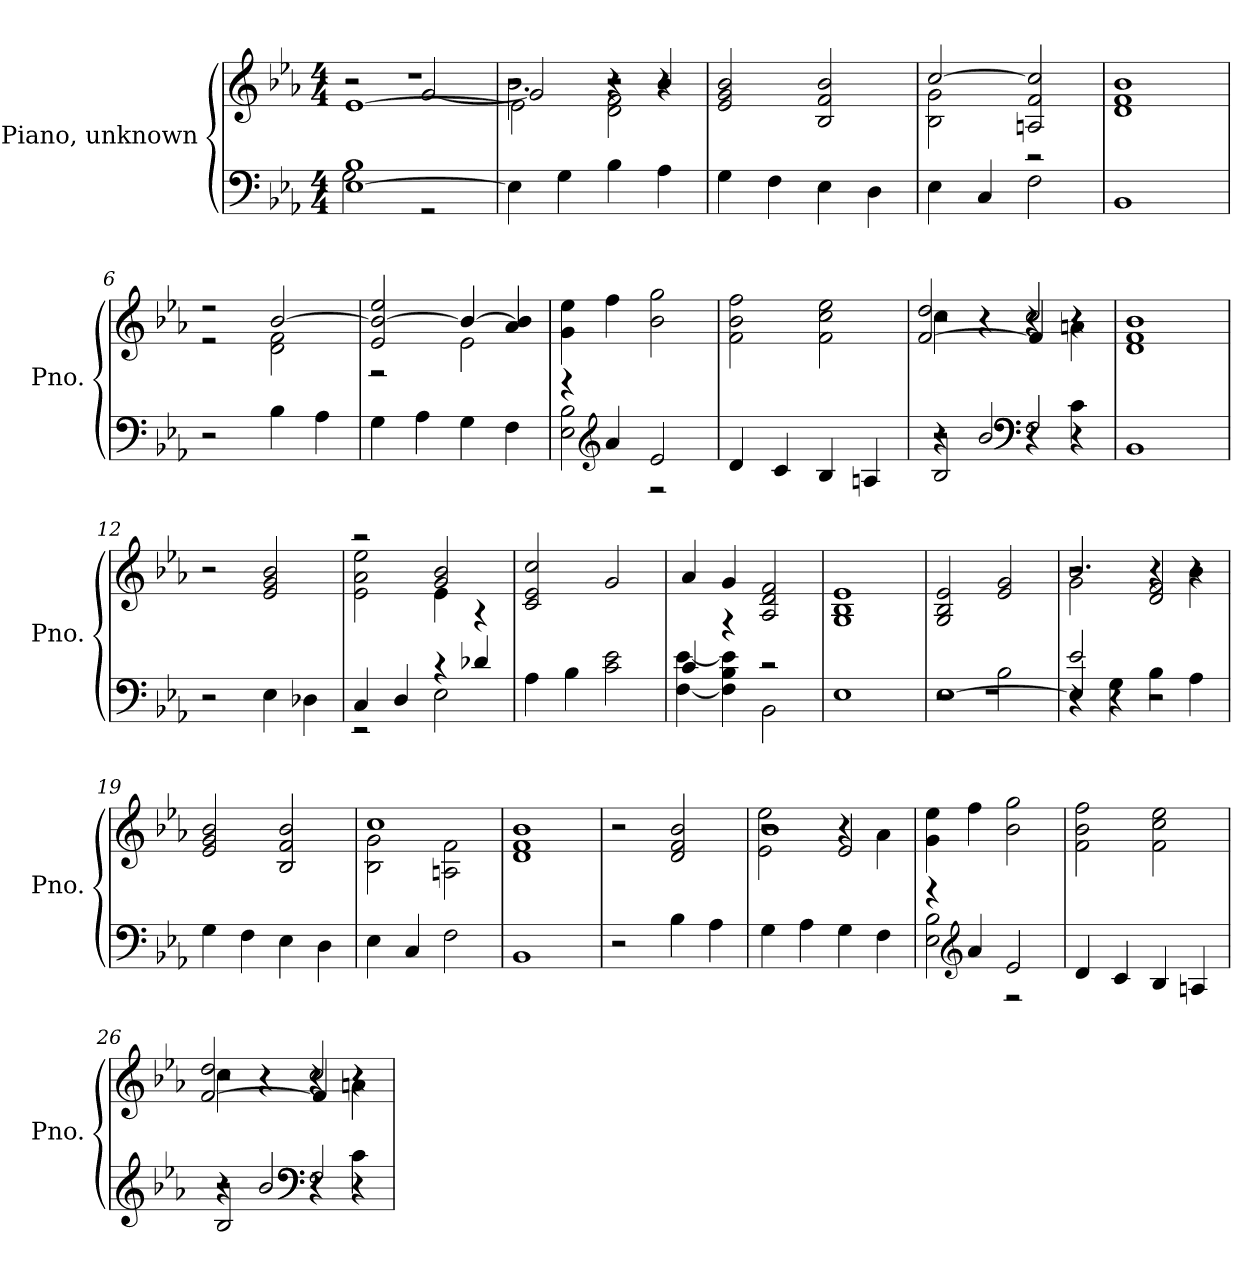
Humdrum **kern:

**kern	**kern
*part1	*part1
*staff2	*staff1
*I"Piano, unknown	*
*I'Pno.	*
*clefF4	*clefG2
*k[b-e-a-]	*k[b-e-a-]
*M4/4	*M4/4
*MM120	*MM120
=1	=1
*^	*^
*	*	*	*^
[1E- 1B-	2G\	1r	2r	[1e-
.	2r	.	[2g/	.
*v	*v	*	*	*
=2	=2	=2	=2
*	*	*	*^
4E-\]	2r	2.b-\	2g/]	2e-\]
4G\	.	.	.	.
4B-\	4r	.	2r	2d\ 2f\
4A-\	4b-/	4r	.	.
*	*v	*v	*v	*v
=3	=3
4G\	2e-/ 2g/ 2b-/
4F\	.
4E-\	2B-/ 2f/ 2b-/
4D\	.
=4	=4
*	*^
4E-\	[2cc/	2B-\ 2g\
4C/	.	.
2F\	2An/ 2f/ 2cc/]	2r
*	*v	*v
=5	=5
1BB-	1d 1f 1b-
=6	=6
*	*^
2r	2r	2r
4B-\	[2b-/	2d\ 2f\
4A-\	.	.
=7	=7	=7
4G\	2e-/ 2b-/_ 2ee-/	2r
4A-\	.	.
4G\	4b-/_	2e-\
4F\	4a-/ 4b-/]	.
*	*v	*v
=8	=8
*^	*
4r	2E-\ 2B-\	4g\ 4ee-\
*clefG2	*	*
4a-/	.	4ff\
2e-/	2r	2b-\ 2gg\
*v	*v	*
!!LO:LB:g=z
=9	=9
4d/	2f\ 2b-\ 2ff\
4c/	.
4B-/	2f\ 2cc\ 2ee-\
4An/	.
=10	=10
*^	*^
*	*^	*	*^
4r	2r	2B-/	2r	4cc\	[2f/ 2dd/
2b-/	.	.	.	4r	.
*clefF4	*	*	*	*	*
.	4r	2F/	2cc/	4r	4f/]
4r	4c\	.	.	4an\	4r
*v	*v	*v	*	*	*
*	*v	*v	*v
=11	=11
1BB-	1d 1f 1b-
=12	=12
2r	2r
4E-\	2e-/ 2g/ 2b-/
4D-X\	.
=13	=13
*^	*^
4C/	2r	2r	2e-\ 2a-\ 2ee-\
4D/	.	.	.
4r	2E-\	2g/ 2b-/	4e-\
4d-X/	.	.	4r
*v	*v	*	*
*	*v	*v
=14	=14
4A-\	2c/ 2e-/ 2cc/
4B-\	.
2c\ 2e-\	2g/
=15	=15
*^	*
4c/	[4F\ [4e-\	4a-/
4r	4F\] 4B-\ 4e-\]	4g/
2r	2BB-\	2A-/ 2d/ 2f/
*v	*v	*
=16	=16
1E-	1G 1B- 1e-
=17	=17
*^	*
*	*^	*
1r	2r	[1E-	2G/ 2B-/ 2e-/
.	2B-\	.	2e-/ 2g/
!!LO:LB:g=z
=18	=18	=18	=18
*	*	*	*^
*	*	*	*	*^
2e-/	4r	4E-/]	2.b-/	2g\	2r
.	4G\	4r	.	.	.
2r	4B-\	2r	.	4r	2d/ 2f/
.	4A-\	.	4r	4b-\	.
*v	*v	*v	*	*	*
*	*v	*v	*v
=19	=19
4G\	2e-/ 2g/ 2b-/
4F\	.
4E-\	2B-/ 2f/ 2b-/
4D\	.
=20	=20
*	*^
4E-\	1cc	2B-\ 2g\
4C/	.	.
2F\	.	2An\ 2f\
*	*v	*v
=21	=21
1BB-	1d 1f 1b-
=22	=22
2r	2r
4B-\	2d/ 2f/ 2b-/
4A-\	.
=23	=23
*	*^
*	*	*^
4G\	1b-	2e-\ 2ee-\	2r
4A-\	.	.	.
4G\	.	4r	2e-/
4F\	.	4a-\	.
*	*v	*v	*v
=24	=24
*^	*
4r	2E-\ 2B-\	4g\ 4ee-\
*clefG2	*	*
4a-/	.	4ff\
2e-/	2r	2b-\ 2gg\
*v	*v	*
=25	=25
4d/	2f\ 2b-\ 2ff\
4c/	.
4B-/	2f\ 2cc\ 2ee-\
4An/	.
!!LO:LB:g=z
=26	=26
*^	*^
*	*^	*	*^
4r	2r	2B-/	2r	4cc\	[2f/ 2dd/
2b-/	.	.	.	4r	.
*clefF4	*	*	*	*	*
.	4r	2F/	2cc/	4r	4f/]
4r	4c\	.	.	4an\	4r
*v	*v	*v	*	*	*
*	*v	*v	*v
=	=
*-	*-
